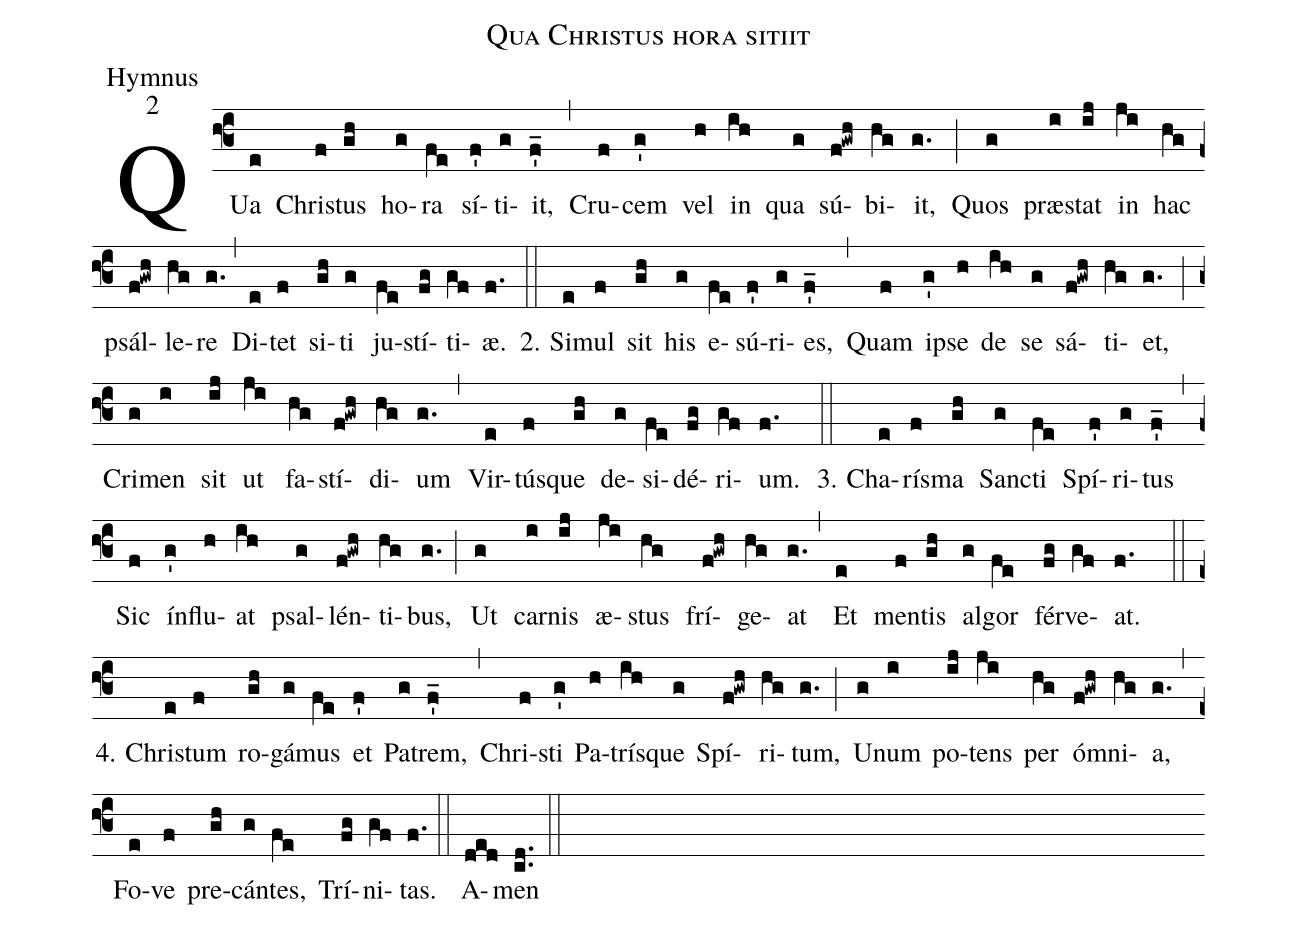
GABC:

name:Qua Christus hora sitiit;
office-part:Hymnus;
mode:2;
%%
(f3)QUa(e) Chri(f)stus(gh) ho(g)ra(fe) sí(f')ti(g)it,(f'_) (,)
Cru(f)cem(g') vel(h) in(ih) qua(g) sú(f!gwh)bi(hg)it,(g.) (;)
Quos(g) præ(i)stat(ij) in(ji) hac(hg) psál(f!gwh)le(hg)re(g.) (,)
Di(e)tet(f) si(gh)ti(g) ju(fe)stí(fg)ti(gf)æ.(f.) (::)

2. Si(e)mul(f) sit(gh) his(g) e(fe)sú(f')ri(g)es,(f'_) (,)
Quam(f) i(g')pse(h) de(ih) se(g) sá(f!gwh)ti(hg)et,(g.) (;)
Cri(g)men(i) sit(ij) ut(ji) fa(hg)stí(f!gwh)di(hg)um(g.) (,)
Vir(e)tús(f)que(gh) de(g)si(fe)dé(fg)ri(gf)um.(f.) (::)

3. Cha(e)rís(f)ma(gh) San(g)cti(fe) Spí(f')ri(g)tus(f'_) (,)
Sic(f) ín(g')flu(h)at(ih) psal(g)lén(f!gwh)ti(hg)bus,(g.) (;)
Ut(g) car(i)nis(ij) æ(ji)stus(hg) frí(f!gwh)ge(hg)at(g.) (,)
Et(e) men(f)tis(gh) al(g)gor(fe) fér(fg)ve(gf)at.(f.) (::)

4. Chri(e)stum(f) ro(gh)gá(g)mus(fe) et(f') Pa(g)trem,(f'_) (,)
Chri(f)sti(g') Pa(h)trís(ih)que(g) Spí(f!gwh)ri(hg)tum,(g.) (;)
U(g)num(i) po(ij)tens(ji) per(hg) óm(f!gwh)ni(hg)a,(g.) (,)
Fo(e)ve(f) pre(gh)cán(g)tes,(fe) Trí(fg)ni(gf)tas.(f.) (::)
A(ded)men(cd..) (::)
